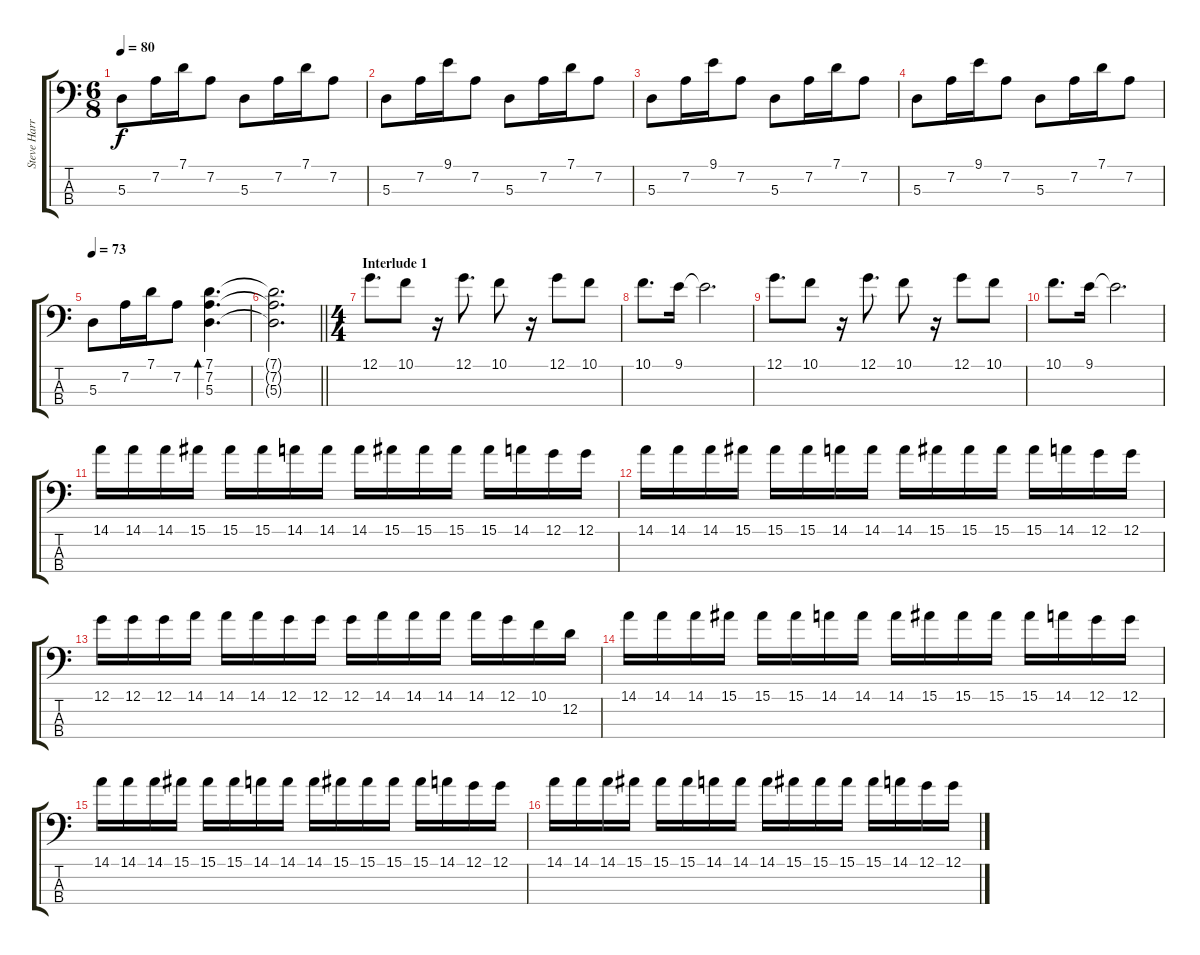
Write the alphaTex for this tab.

\track ("Steve Harris" "Steve Harr") {instrument electricbassfinger}
\staff {score tabs}
\tuning (G2 D2 A1 E1) {hide}
\ts (6 8)
\tempo 80
\clef f4
\ks c
5.3.8{dy f} 7.2.16 7.1.16 7.2.8 5.3.8 7.2.16 7.1.16 7.2.8 |
5.3.8 7.2.16 9.1.16 7.2.8 5.3.8 7.2.16 7.1.16 7.2.8 |
5.3.8 7.2.16 9.1.16 7.2.8 5.3.8 7.2.16 7.1.16 7.2.8 |
5.3.8 7.2.16 9.1.16 7.2.8 5.3.8 7.2.16 7.1.16 7.2.8 |
\tempo 73
5.3.8 7.2.16 7.1.16 7.2.8 (7.1 7.2 5.3).4{d bd 240} |
\barLineRight lightlight
(7.1{t} 7.2{t} 5.3{t}).2{d} |
\ts (4 4)
\section ("" "Interlude 1")
12.1.8{d} 10.1.8 r.16 12.1.8{d} 10.1.8 r.16 12.1.8 10.1.8 |
10.1.8{d} 9.1.16 9.1{t}.2{d} |
12.1.8{d} 10.1.8 r.16 12.1.8{d} 10.1.8 r.16 12.1.8 10.1.8 |
10.1.8{d} 9.1.16 9.1{t}.2{d} |
14.1.16 14.1.16 14.1.16 15.1.16 15.1.16 15.1.16 14.1.16 14.1.16 14.1.16 15.1.16 15.1.16 15.1.16 15.1.16 14.1.16 12.1.16 12.1.16 |
14.1.16 14.1.16 14.1.16 15.1.16 15.1.16 15.1.16 14.1.16 14.1.16 14.1.16 15.1.16 15.1.16 15.1.16 15.1.16 14.1.16 12.1.16 12.1.16 |
12.1.16 12.1.16 12.1.16 14.1.16 14.1.16 14.1.16 12.1.16 12.1.16 12.1.16 14.1.16 14.1.16 14.1.16 14.1.16 12.1.16 10.1.16 12.2.16 |
14.1.16 14.1.16 14.1.16 15.1.16 15.1.16 15.1.16 14.1.16 14.1.16 14.1.16 15.1.16 15.1.16 15.1.16 15.1.16 14.1.16 12.1.16 12.1.16 |
14.1.16 14.1.16 14.1.16 15.1.16 15.1.16 15.1.16 14.1.16 14.1.16 14.1.16 15.1.16 15.1.16 15.1.16 15.1.16 14.1.16 12.1.16 12.1.16 |
14.1.16 14.1.16 14.1.16 15.1.16 15.1.16 15.1.16 14.1.16 14.1.16 14.1.16 15.1.16 15.1.16 15.1.16 15.1.16 14.1.16 12.1.16 12.1.16
